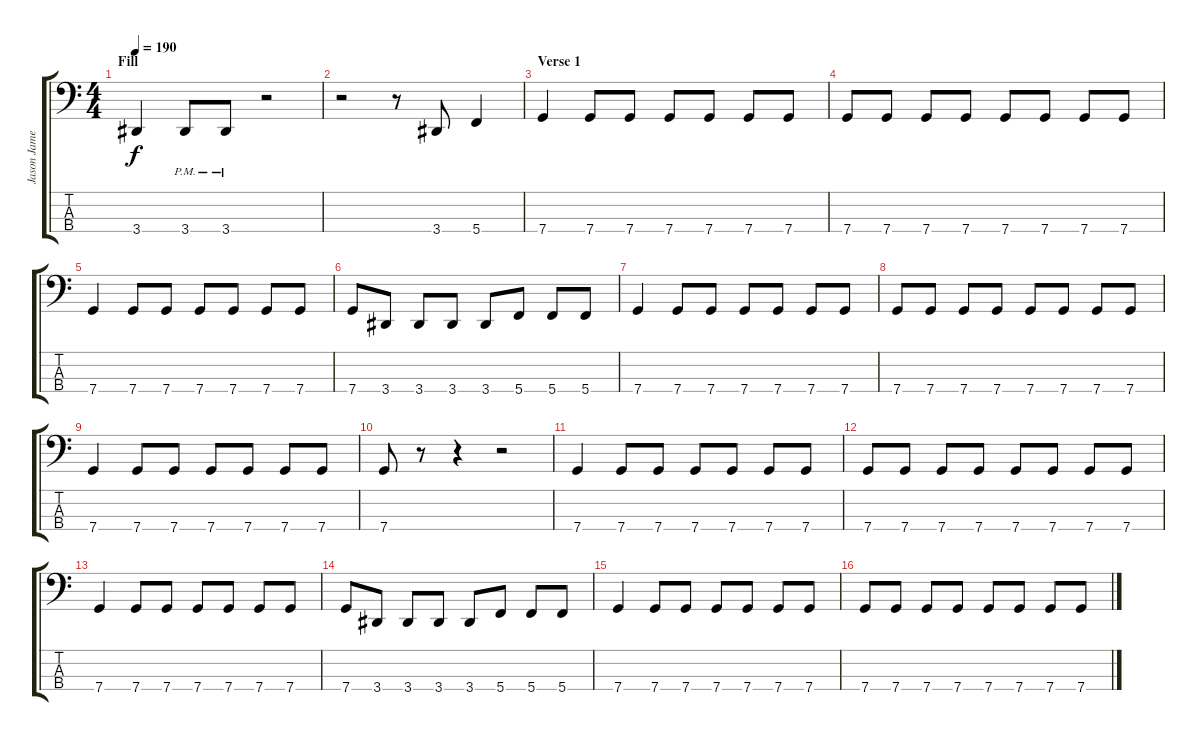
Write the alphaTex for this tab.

\track ("Jason James" "Jason Jame") {instrument electricbasspick}
\staff {score tabs}
\tuning (F2 C2 G1 C1) {hide}
\ts (4 4)
\section ("" "Fill")
\tempo 190
\clef f4
\ks c
3.4.4{dy f} 3.4{pm}.8 3.4{pm}.8 r.2 |
r.2 r.8 3.4.8 5.4.4 |
\section ("" "Verse 1")
7.4.4 7.4.8 7.4.8 7.4.8 7.4.8 7.4.8 7.4.8 |
7.4.8 7.4.8 7.4.8 7.4.8 7.4.8 7.4.8 7.4.8 7.4.8 |
7.4.4 7.4.8 7.4.8 7.4.8 7.4.8 7.4.8 7.4.8 |
7.4.8 3.4.8 3.4.8 3.4.8 3.4.8 5.4.8 5.4.8 5.4.8 |
7.4.4 7.4.8 7.4.8 7.4.8 7.4.8 7.4.8 7.4.8 |
7.4.8 7.4.8 7.4.8 7.4.8 7.4.8 7.4.8 7.4.8 7.4.8 |
7.4.4 7.4.8 7.4.8 7.4.8 7.4.8 7.4.8 7.4.8 |
7.4.8 r.8 r.4 r.2 |
7.4.4 7.4.8 7.4.8 7.4.8 7.4.8 7.4.8 7.4.8 |
7.4.8 7.4.8 7.4.8 7.4.8 7.4.8 7.4.8 7.4.8 7.4.8 |
7.4.4 7.4.8 7.4.8 7.4.8 7.4.8 7.4.8 7.4.8 |
7.4.8 3.4.8 3.4.8 3.4.8 3.4.8 5.4.8 5.4.8 5.4.8 |
7.4.4 7.4.8 7.4.8 7.4.8 7.4.8 7.4.8 7.4.8 |
7.4.8 7.4.8 7.4.8 7.4.8 7.4.8 7.4.8 7.4.8 7.4.8
